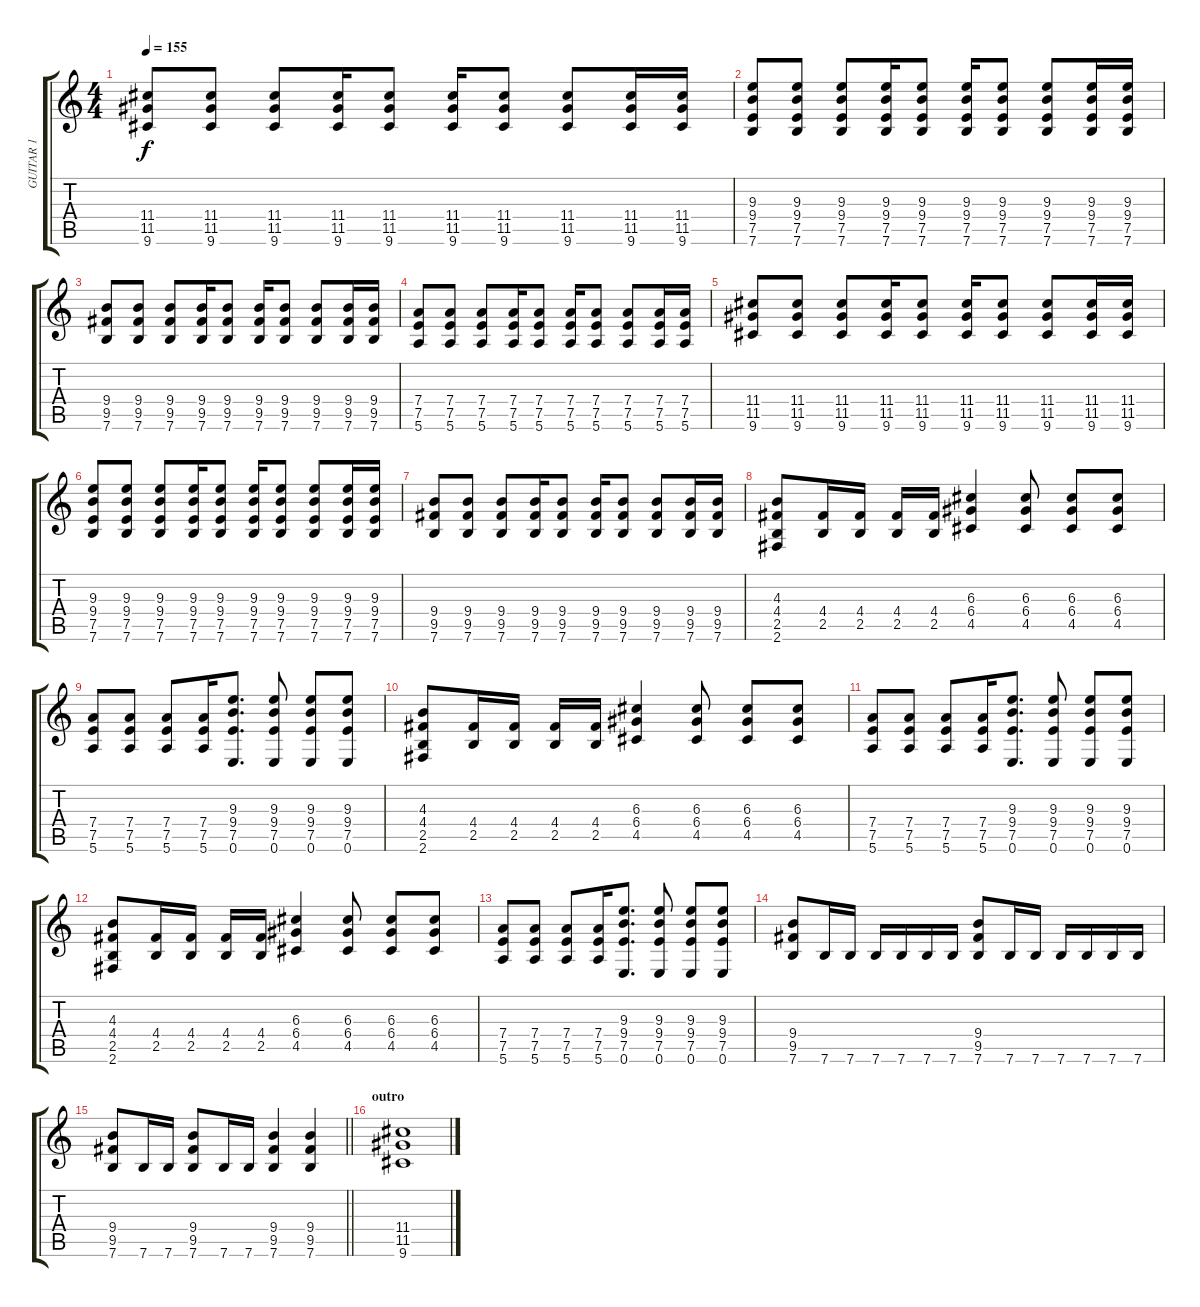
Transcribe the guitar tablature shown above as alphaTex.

\track ("GUITAR 1" "GUITAR 1") {instrument distortionguitar}
\staff {score tabs}
\tuning (E4 B3 G3 D3 A2 E2) {hide}
\ts (4 4)
\tempo 155
\clef g2
\ks c
(11.4 11.5 9.6).8{dy f} (11.4 11.5 9.6).8 (11.4 11.5 9.6).8 (11.4 11.5 9.6).16 (11.4 11.5 9.6).8 (11.4 11.5 9.6).16 (11.4 11.5 9.6).8 (11.4 11.5 9.6).8 (11.4 11.5 9.6).16 (11.4 11.5 9.6).16 |
(9.3 9.4 7.5 7.6).8 (9.3 9.4 7.5 7.6).8 (9.3 9.4 7.5 7.6).8 (9.3 9.4 7.5 7.6).16 (9.3 9.4 7.5 7.6).8 (9.3 9.4 7.5 7.6).16 (9.3 9.4 7.5 7.6).8 (9.3 9.4 7.5 7.6).8 (9.3 9.4 7.5 7.6).16 (9.3 9.4 7.5 7.6).16 |
(9.4 9.5 7.6).8 (9.4 9.5 7.6).8 (9.4 9.5 7.6).8 (9.4 9.5 7.6).16 (9.4 9.5 7.6).8 (9.4 9.5 7.6).16 (9.4 9.5 7.6).8 (9.4 9.5 7.6).8 (9.4 9.5 7.6).16 (9.4 9.5 7.6).16 |
(7.4 7.5 5.6).8 (7.4 7.5 5.6).8 (7.4 7.5 5.6).8 (7.4 7.5 5.6).16 (7.4 7.5 5.6).8 (7.4 7.5 5.6).16 (7.4 7.5 5.6).8 (7.4 7.5 5.6).8 (7.4 7.5 5.6).16 (7.4 7.5 5.6).16 |
(11.4 11.5 9.6).8 (11.4 11.5 9.6).8 (11.4 11.5 9.6).8 (11.4 11.5 9.6).16 (11.4 11.5 9.6).8 (11.4 11.5 9.6).16 (11.4 11.5 9.6).8 (11.4 11.5 9.6).8 (11.4 11.5 9.6).16 (11.4 11.5 9.6).16 |
(9.3 9.4 7.5 7.6).8 (9.3 9.4 7.5 7.6).8 (9.3 9.4 7.5 7.6).8 (9.3 9.4 7.5 7.6).16 (9.3 9.4 7.5 7.6).8 (9.3 9.4 7.5 7.6).16 (9.3 9.4 7.5 7.6).8 (9.3 9.4 7.5 7.6).8 (9.3 9.4 7.5 7.6).16 (9.3 9.4 7.5 7.6).16 |
(9.4 9.5 7.6).8 (9.4 9.5 7.6).8 (9.4 9.5 7.6).8 (9.4 9.5 7.6).16 (9.4 9.5 7.6).8 (9.4 9.5 7.6).16 (9.4 9.5 7.6).8 (9.4 9.5 7.6).8 (9.4 9.5 7.6).16 (9.4 9.5 7.6).16 |
(4.3 4.4 2.5 2.6).8 (4.4 2.5).16 (4.4 2.5).16 (4.4 2.5).16 (4.4 2.5).16 (6.3 6.4 4.5).4 (6.3 6.4 4.5).8 (6.3 6.4 4.5).8 (6.3 6.4 4.5).8 |
(7.4 7.5 5.6).8 (7.4 7.5 5.6).8 (7.4 7.5 5.6).8 (7.4 7.5 5.6).16 (9.3 9.4 7.5 0.6).8{d} (9.3 9.4 7.5 0.6).8 (9.3 9.4 7.5 0.6).8 (9.3 9.4 7.5 0.6).8 |
(4.3 4.4 2.5 2.6).8 (4.4 2.5).16 (4.4 2.5).16 (4.4 2.5).16 (4.4 2.5).16 (6.3 6.4 4.5).4 (6.3 6.4 4.5).8 (6.3 6.4 4.5).8 (6.3 6.4 4.5).8 |
(7.4 7.5 5.6).8 (7.4 7.5 5.6).8 (7.4 7.5 5.6).8 (7.4 7.5 5.6).16 (9.3 9.4 7.5 0.6).8{d} (9.3 9.4 7.5 0.6).8 (9.3 9.4 7.5 0.6).8 (9.3 9.4 7.5 0.6).8 |
(4.3 4.4 2.5 2.6).8 (4.4 2.5).16 (4.4 2.5).16 (4.4 2.5).16 (4.4 2.5).16 (6.3 6.4 4.5).4 (6.3 6.4 4.5).8 (6.3 6.4 4.5).8 (6.3 6.4 4.5).8 |
(7.4 7.5 5.6).8 (7.4 7.5 5.6).8 (7.4 7.5 5.6).8 (7.4 7.5 5.6).16 (9.3 9.4 7.5 0.6).8{d} (9.3 9.4 7.5 0.6).8 (9.3 9.4 7.5 0.6).8 (9.3 9.4 7.5 0.6).8 |
(9.4 9.5 7.6).8 7.6.16 7.6.16 7.6.16 7.6.16 7.6.16 7.6.16 (9.4 9.5 7.6).8 7.6.16 7.6.16 7.6.16 7.6.16 7.6.16 7.6.16 |
\barLineRight lightlight
(9.4 9.5 7.6).8 7.6.16 7.6.16 (9.4 9.5 7.6).8 7.6.16 7.6.16 (9.4 9.5 7.6).4 (9.4 9.5 7.6).4 |
\section ("" "outro")
(11.4 11.5 9.6).1
